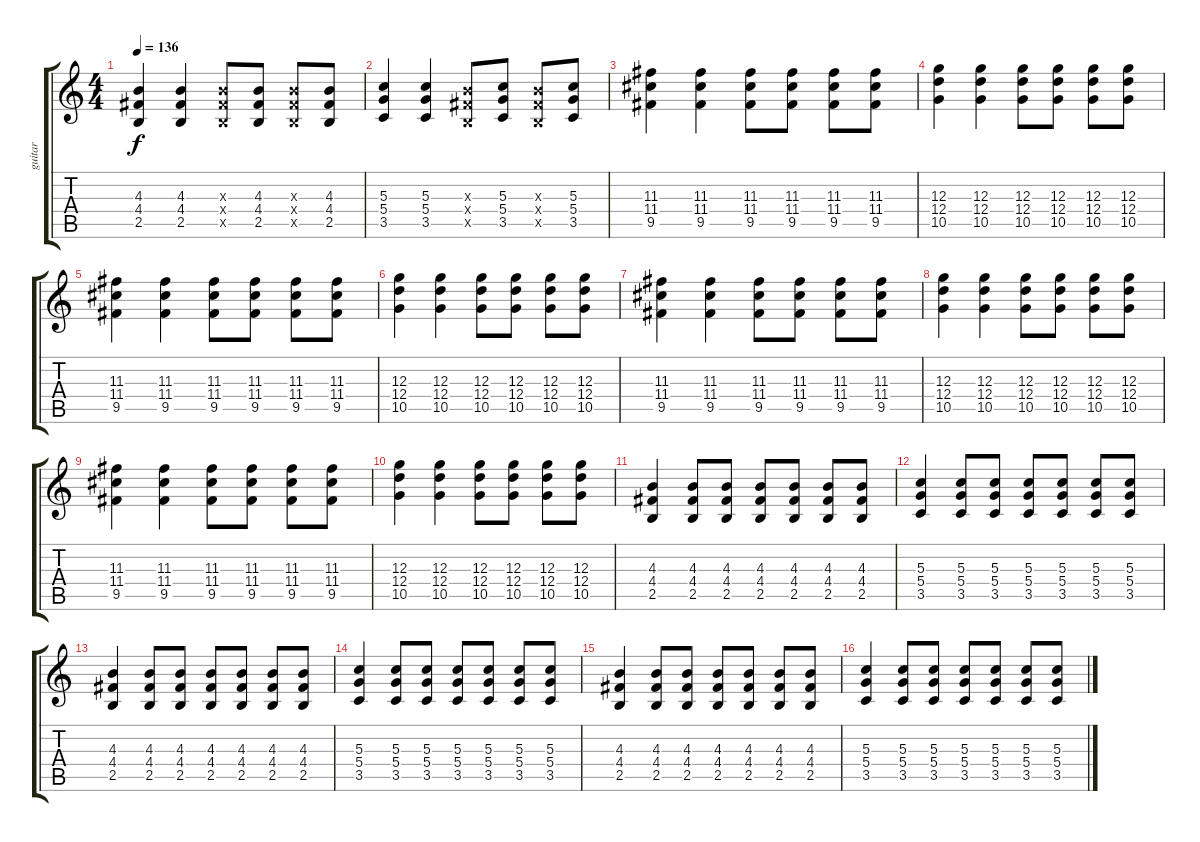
\track ("guitar" "guitar") {instrument acousticguitarsteel}
\staff {score tabs}
\tuning (E4 B3 G3 D3 A2 E2) {hide}
\ts (4 4)
\tempo 136
\clef g2
\ks c
(4.3 4.4 2.5).4{dy f} (4.3 4.4 2.5).4 (4.3{x} 4.4{x} 2.5{x}).8 (4.3 4.4 2.5).8 (4.3{x} 4.4{x} 2.5{x}).8 (4.3 4.4 2.5).8 |
(5.3 5.4 3.5).4 (5.3 5.4 3.5).4 (4.3{x} 4.4{x} 2.5{x}).8 (5.3 5.4 3.5).8 (4.3{x} 4.4{x} 2.5{x}).8 (5.3 5.4 3.5).8 |
(11.3 11.4 9.5).4 (11.3 11.4 9.5).4 (11.3 11.4 9.5).8 (11.3 11.4 9.5).8 (11.3 11.4 9.5).8 (11.3 11.4 9.5).8 |
(12.3 12.4 10.5).4 (12.3 12.4 10.5).4 (12.3 12.4 10.5).8 (12.3 12.4 10.5).8 (12.3 12.4 10.5).8 (12.3 12.4 10.5).8 |
(11.3 11.4 9.5).4 (11.3 11.4 9.5).4 (11.3 11.4 9.5).8 (11.3 11.4 9.5).8 (11.3 11.4 9.5).8 (11.3 11.4 9.5).8 |
(12.3 12.4 10.5).4 (12.3 12.4 10.5).4 (12.3 12.4 10.5).8 (12.3 12.4 10.5).8 (12.3 12.4 10.5).8 (12.3 12.4 10.5).8 |
(11.3 11.4 9.5).4 (11.3 11.4 9.5).4 (11.3 11.4 9.5).8 (11.3 11.4 9.5).8 (11.3 11.4 9.5).8 (11.3 11.4 9.5).8 |
(12.3 12.4 10.5).4 (12.3 12.4 10.5).4 (12.3 12.4 10.5).8 (12.3 12.4 10.5).8 (12.3 12.4 10.5).8 (12.3 12.4 10.5).8 |
(11.3 11.4 9.5).4 (11.3 11.4 9.5).4 (11.3 11.4 9.5).8 (11.3 11.4 9.5).8 (11.3 11.4 9.5).8 (11.3 11.4 9.5).8 |
(12.3 12.4 10.5).4 (12.3 12.4 10.5).4 (12.3 12.4 10.5).8 (12.3 12.4 10.5).8 (12.3 12.4 10.5).8 (12.3 12.4 10.5).8 |
(4.3 4.4 2.5).4 (4.3 4.4 2.5).8 (4.3 4.4 2.5).8 (4.3 4.4 2.5).8 (4.3 4.4 2.5).8 (4.3 4.4 2.5).8 (4.3 4.4 2.5).8 |
(5.3 5.4 3.5).4 (5.3 5.4 3.5).8 (5.3 5.4 3.5).8 (5.3 5.4 3.5).8 (5.3 5.4 3.5).8 (5.3 5.4 3.5).8 (5.3 5.4 3.5).8 |
(4.3 4.4 2.5).4 (4.3 4.4 2.5).8 (4.3 4.4 2.5).8 (4.3 4.4 2.5).8 (4.3 4.4 2.5).8 (4.3 4.4 2.5).8 (4.3 4.4 2.5).8 |
(5.3 5.4 3.5).4 (5.3 5.4 3.5).8 (5.3 5.4 3.5).8 (5.3 5.4 3.5).8 (5.3 5.4 3.5).8 (5.3 5.4 3.5).8 (5.3 5.4 3.5).8 |
(4.3 4.4 2.5).4 (4.3 4.4 2.5).8 (4.3 4.4 2.5).8 (4.3 4.4 2.5).8 (4.3 4.4 2.5).8 (4.3 4.4 2.5).8 (4.3 4.4 2.5).8 |
(5.3 5.4 3.5).4 (5.3 5.4 3.5).8 (5.3 5.4 3.5).8 (5.3 5.4 3.5).8 (5.3 5.4 3.5).8 (5.3 5.4 3.5).8 (5.3 5.4 3.5).8
